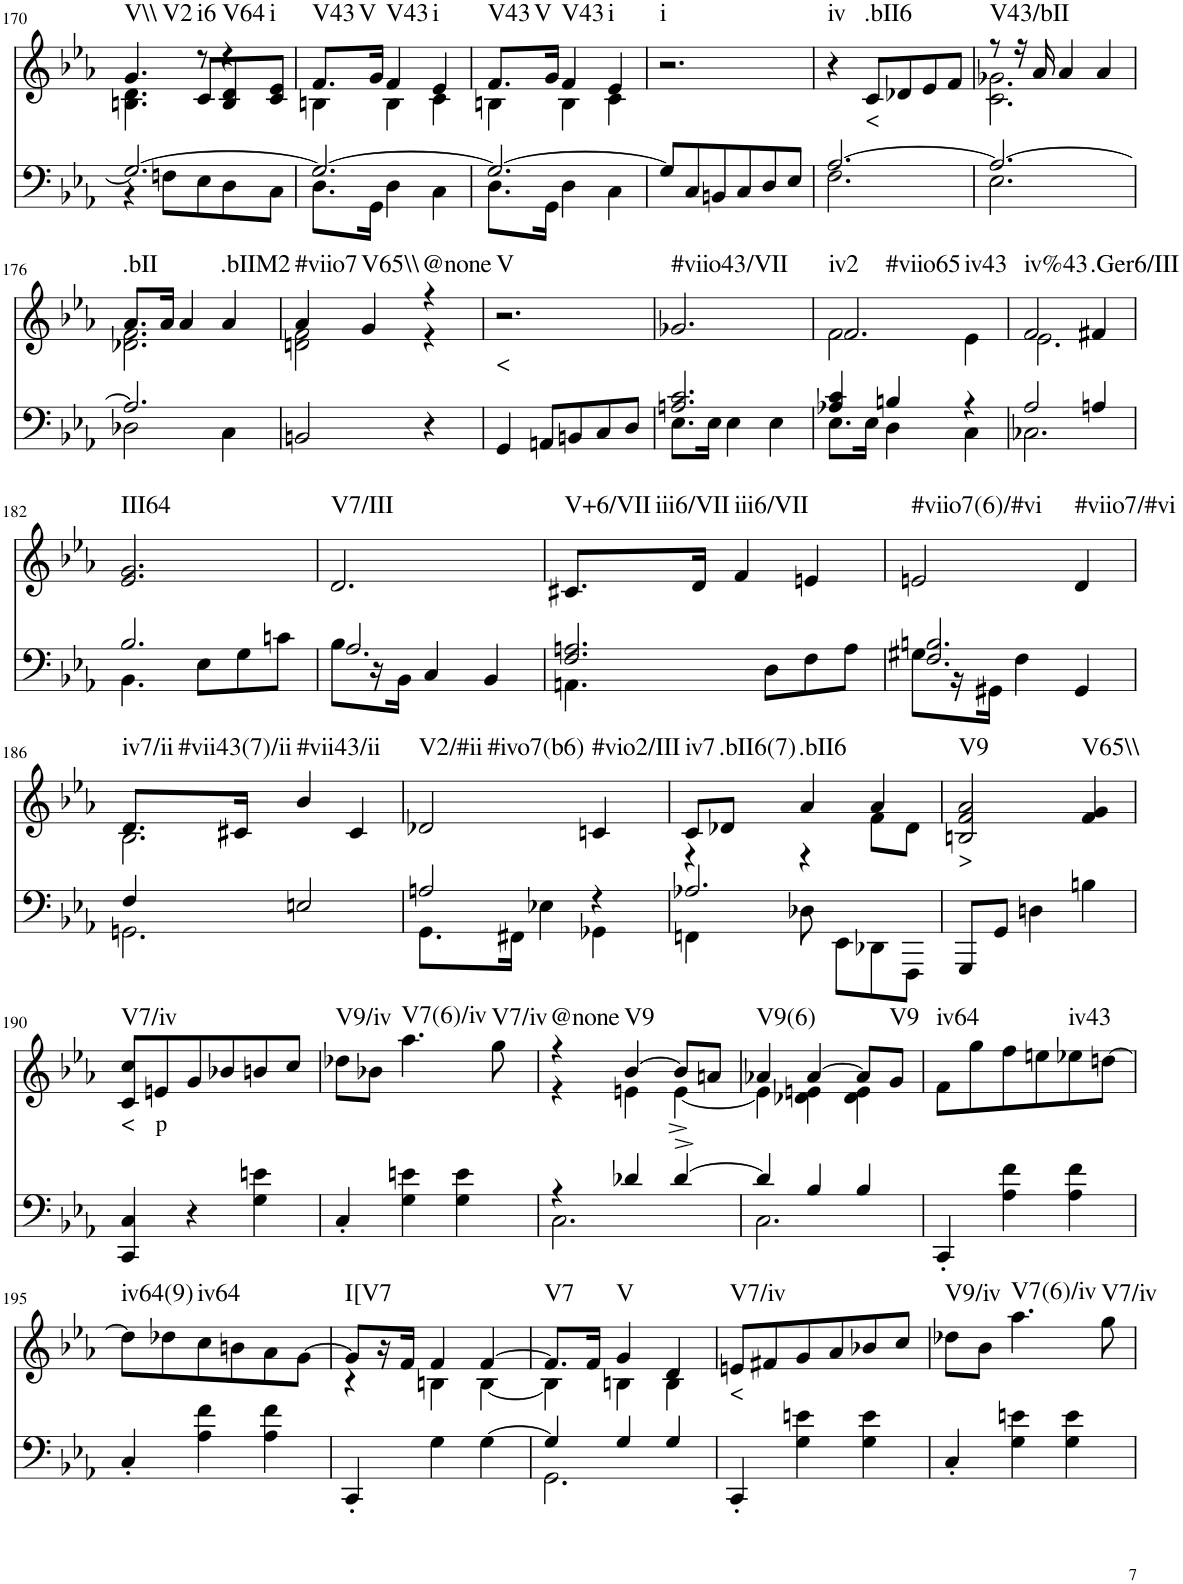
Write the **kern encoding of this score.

**kern	**kern	**text	**harte
*part2	*part1	*part1	*part1
*staff2	*staff1	*staff1	*
*I"Piano	*I"Piano	*	*
*I'Pno	*I'Pno	*	*
!!LO:PB:g=z
*clefF4	*clefG2	*	*
*k[b-e-a-]	*k[b-e-a-]	*	*
*M3/4	*M3/4	*	*
=170	=170	=170	=170
*^	*^	*	*
!	!	!	!	!	!LO:H:n=1:kt=V\\
!	!	!	!	!	!LO:H:n=2:kt=V2
2.G/_	4r	4.g/	4.Bn\ 4.d\	.	N N
.	8Fn\L	.	.	.	.
!	!	!	!	!	!LO:H:kt=i6
.	8E-\	8r	8c/L	.	N
!	!	!	!	!	!LO:H:n=1:kt=V64
!	!	!	!	!	!LO:H:n=2:kt=i
.	8D\	4r	8B/ 8d/	.	N N
.	8C\J	.	8c/ 8e-/J	.	.
=171	=171	=171	=171	=171	=171
!	!	!	!	!	!LO:H:n=1:kt=V43
!	!	!	!	!	!LO:H:n=2:kt=V
2.G/_	8.D\L	8.f/L	4Bn\	.	N N
.	16GG\Jk	16g/Jk	.	.	.
!	!	!	!	!	!LO:H:kt=V43
.	4D\	4f/	4B\	.	N
!	!	!	!	!	!LO:H:kt=i
.	4C\	4e-/	4c\	.	N
=172	=172	=172	=172	=172	=172
!	!	!	!	!	!LO:H:n=1:kt=V43
!	!	!	!	!	!LO:H:n=2:kt=V
2.G/_	8.D\L	8.f/L	4Bn\	.	N N
.	16GG\Jk	16g/Jk	.	.	.
!	!	!	!	!	!LO:H:kt=V43
.	4D\	4f/	4B\	.	N
!	!	!	!	!	!LO:H:kt=i
.	4C\	4e-/	4c\	.	N
=173	=173	=173	=173	=173	=173
!	!	!	!	!	!LO:H:kt=i
*v	*v	*	*	*	*
*	*v	*v	*	*
8G/L]	2.r	.	N
8C/	.	.	.
8BBn/	.	.	.
8C/	.	.	.
8D/	.	.	.
8E-/J	.	.	.
=174	=174	=174	=174
*^	*	*	*
!	!	!	!	!LO:H:kt=iv
[2.A-/	2.F\	4r	.	N
!	!	!	!LO:LY:b	!LO:H:kt=.bII6
.	.	8c/L	<	N
.	.	8d-X/	.	.
.	.	8e-/	.	.
.	.	8f/J	.	.
=175	=175	=175	=175	=175
*	*	*^	*	*
!	!	!	!	!	!LO:H:kt=V43/bII
2.A-/_	2.E-\	8r	2.c\ 2.g-X\	.	N
.	.	16r	.	.	.
.	.	16a-/	.	.	.
.	.	4a-/	.	.	.
.	.	4a-/	.	.	.
!!LO:LB:g=z	!!
=176	=176	=176	=176	=176	=176
!	!	!	!	!	!LO:H:kt=.bII
2.A-/]	2D-X\	8.a-/L	2.d-X\ 2.f\	.	N
.	.	16a-/Jk	.	.	.
.	.	4a-/	.	.	.
!	!	!	!	!	!LO:H:kt=.bIIM2
.	4C\	4a-/	.	.	N
=177	=177	=177	=177	=177	=177
!	!	!	!	!	!LO:H:kt=#viio7
*v	*v	*	*	*	*
2BBn/	4a-/	2dn\ 2f\	.	N
!	!	!	!	!LO:H:kt=V65\\
.	4g/	.	.	N
!	!	!	!	!LO:H:kt=@none
4r	4r	4r	.	N
=178	=178	=178	=178	=178
!	!	!	!LO:LY:b	!LO:H:kt=V
*	*v	*v	*	*
4GG/	2.r	<	N
8AAn/L	.	.	.
8BBn/	.	.	.
8C/	.	.	.
8D/J	.	.	.
=179	=179	=179	=179
*^	*	*	*
!	!	!	!	!LO:H:kt=#viio43/VII
2.An/ 2.c/	8.E-\L	2.g-X/	.	N
.	16E-\Jk	.	.	.
.	4E-\	.	.	.
.	4E-\	.	.	.
=180	=180	=180	=180	=180
*	*	*^	*	*
!	!	!	!	!	!LO:H:n=1:kt=iv2
!	!	!	!	!	!LO:H:n=2:kt=#viio65
!	!	!	!	!	!LO:H:n=3:kt=iv43
4A-X/ 4c/	8.E-\L	2.f/	2f\	.	N N N
.	16E-\Jk	.	.	.	.
4Bn/	4D\	.	.	.	.
4r	4C\	.	4e-\	.	.
=181	=181	=181	=181	=181	=181
!	!	!	!	!	!LO:H:kt=iv%43
2A-/	2.C-X\	2f/	2.e-\	.	N
!	!	!	!	!	!LO:H:kt=.Ger6/III
4An/	.	4f#X/	.	.	N
*	*	*v	*v	*	*
!!LO:LB:g=z
=182	=182	=182	=182	=182
!	!	!	!	!LO:H:kt=III64
2.B-/	4.BB-\	2.e-/ 2.g/	.	N
.	8E-\L	.	.	.
.	8G\	.	.	.
.	8cn\J	.	.	.
=183	=183	=183	=183	=183
!	!	!	!	!LO:H:kt=V7/III
2.A-/	8B-\L	2.d/	.	N
.	16r	.	.	.
.	16BB-\JJ	.	.	.
.	4C/	.	.	.
.	4BB-/	.	.	.
=184	=184	=184	=184	=184
!	!	!	!	!LO:H:n=1:kt=V+6/VII
!	!	!	!	!LO:H:n=2:kt=iii6/VII
2.F/ 2.An/	4.AAn\	8.c#X/L	.	N N
.	.	16d/Jk	.	.
!	!	!	!	!LO:H:kt=iii6/VII
.	.	4f/	.	N
.	8D\L	.	.	.
.	8F\	4en/	.	.
.	8A\J	.	.	.
=185	=185	=185	=185	=185
!	!	!	!	!LO:H:kt=#viio7(6)/#vi
2.F/ 2.Bn/	8G#X\L	2en/	.	N
.	16r	.	.	.
.	16GG#X\JJ	.	.	.
.	4F\	.	.	.
!	!	!	!	!LO:H:kt=#viio7/#vi
.	4GG#/	4d/	.	N
!!LO:LB:g=z
=186	=186	=186	=186	=186
*	*	*^	*	*
!	!	!	!	!	!LO:H:n=1:kt=iv7/ii
!	!	!	!	!	!LO:H:n=2:kt=#vii43(7)/ii
4F/	2.GGn\	8.d/L	2.B-\	.	N N
.	.	16c#X/Jk	.	.	.
!	!	!	!	!	!LO:H:kt=#vii43/ii
2En/	.	4b-/	.	.	N
.	.	4c#/	.	.	.
*	*	*v	*v	*	*
=187	=187	=187	=187	=187
!	!	!	!	!LO:H:n=1:kt=V2/#ii
!	!	!	!	!LO:H:n=2:kt=#ivo7(b6)
2An/	8.GG\L	2d-X/	.	N N
.	16FF#X\Jk	.	.	.
.	4E-X\	.	.	.
!	!	!	!	!LO:H:kt=#vio2/III
4r	4GG-X\	4cn/	.	N
=188	=188	=188	=188	=188
*	*	*^	*	*
!	!	!	!	!	!LO:H:kt=iv7
2.A-X/	4FFn\	8c/L	4r	.	N
!	!	!	!	!	!LO:H:kt=.bII6(7)
.	.	8d-X/J	.	.	N
!	!	!	!	!	!LO:H:kt=.bII6
.	8D-X\	4a-/	4r	.	N
.	8EE-\L	.	.	.	.
.	8DD-X\	4a-/	8f\L	.	.
.	8FFF\J	.	8d-\J	.	.
=189	=189	=189	=189	=189	=189
!	!	!	!	!LO:LY:b	!LO:H:kt=V9
*v	*v	*	*	*	*
*	*v	*v	*	*
8GGG/L	2Bn/ 2f/ 2a-/	>	N
8GG/J	.	.	.
4Dn\	.	.	.
!	!	!	!LO:H:kt=V65\\
4Bn\	4f/ 4g/	.	N
!!LO:LB:g=z
=190	=190	=190	=190
!	!	!LO:LY:b	!LO:H:kt=V7/iv
4CC/ 4C/	8c/ 8cc/L	<	N
!	!	!LO:LY:b	!
.	8en/	p	.
4r	8g/	.	.
.	8b-X/	.	.
4G\ 4en\	8bn/	.	.
.	8cc/J	.	.
=191	=191	=191	=191
!	!	!	!LO:H:kt=V9/iv
4C'/	8dd-X\L	.	N
.	8b-X\J	.	.
!	!	!	!LO:H:kt=V7(6)/iv
4G\ 4en\	4.aa-\	.	N
4G\ 4e\	.	.	.
!	!	!	!LO:H:kt=V7/iv
.	8gg\	.	N
=192	=192	=192	=192
*^	*^	*	*
!	!	!	!	!	!LO:H:kt=@none
4r	2.C\	4r	4r	.	N
!	!	!	!	!	!LO:H:kt=V9
4d-X/	.	[4b-/	4en\	.	N
[4d-^/	.	8b-/L]	[4e^\	.	.
.	.	8an/J	.	.	.
=193	=193	=193	=193	=193	=193
!	!	!	!	!	!LO:H:kt=V9(6)
4d-/]	2.C\	4a-X/	4e\]	.	N
4B-/	.	[4a-/	4d-X\ 4en\	.	.
4B-/	.	8a-/L]	4d-\ 4e\	.	.
!	!	!	!	!	!LO:H:kt=V9
.	.	8g/J	.	.	N
*v	*v	*	*	*	*
*	*v	*v	*	*
=194	=194	=194	=194
!	!	!	!LO:H:kt=iv64
4CC'/	8f\L	.	N
.	8gg\	.	.
4A-\ 4f\	8ff\	.	.
.	8een\	.	.
!	!	!	!LO:H:kt=iv43
4A-\ 4f\	8ee-X\	.	N
.	[8ddn\J	.	.
!!LO:LB:g=z
=195	=195	=195	=195
!	!	!	!LO:H:kt=iv64(9)
4C'/	8dd\L]	.	N
.	8dd-X\	.	.
!	!	!	!LO:H:kt=iv64
4A-\ 4f\	8cc\	.	N
.	8bn\	.	.
4A-\ 4f\	8a-\	.	.
.	[8g\J	.	.
=196	=196	=196	=196
*	*^	*	*
!	!	!	!	!LO:H:kt=I[V7
4CC'/	8g/L]	4r	.	N
.	16r	.	.	.
.	16f/JJ	.	.	.
4G\	4f/	4Bn\	.	.
[4G\	[4f/	[4B\	.	.
=197	=197	=197	=197	=197
*^	*	*	*	*
!	!	!	!	!	!LO:H:kt=V7
4G/]	2.GG\	8.f/L]	4B\]	.	N
.	.	16f/Jk	.	.	.
!	!	!	!	!	!LO:H:kt=V
4G/	.	4g/	4Bn\	.	N
4G/	.	4d/	4B\	.	.
*v	*v	*	*	*	*
=198	=198	=198	=198	=198
!	!	!	!LO:LY:b	!LO:H:kt=V7/iv
*	*v	*v	*	*
4CC'/	8en/L	<	N
.	8f#X/	.	.
4G\ 4en\	8g/	.	.
.	8a-/	.	.
4G\ 4e\	8b-X/	.	.
.	8cc/J	.	.
=199	=199	=199	=199
!	!	!	!LO:H:kt=V9/iv
4C'/	8dd-X\L	.	N
.	8b-\J	.	.
!	!	!	!LO:H:kt=V7(6)/iv
4G\ 4en\	4.aa-\	.	N
4G\ 4e\	.	.	.
!	!	!	!LO:H:kt=V7/iv
.	8gg\	.	N
=	=	=	=
*-	*-	*-	*-
